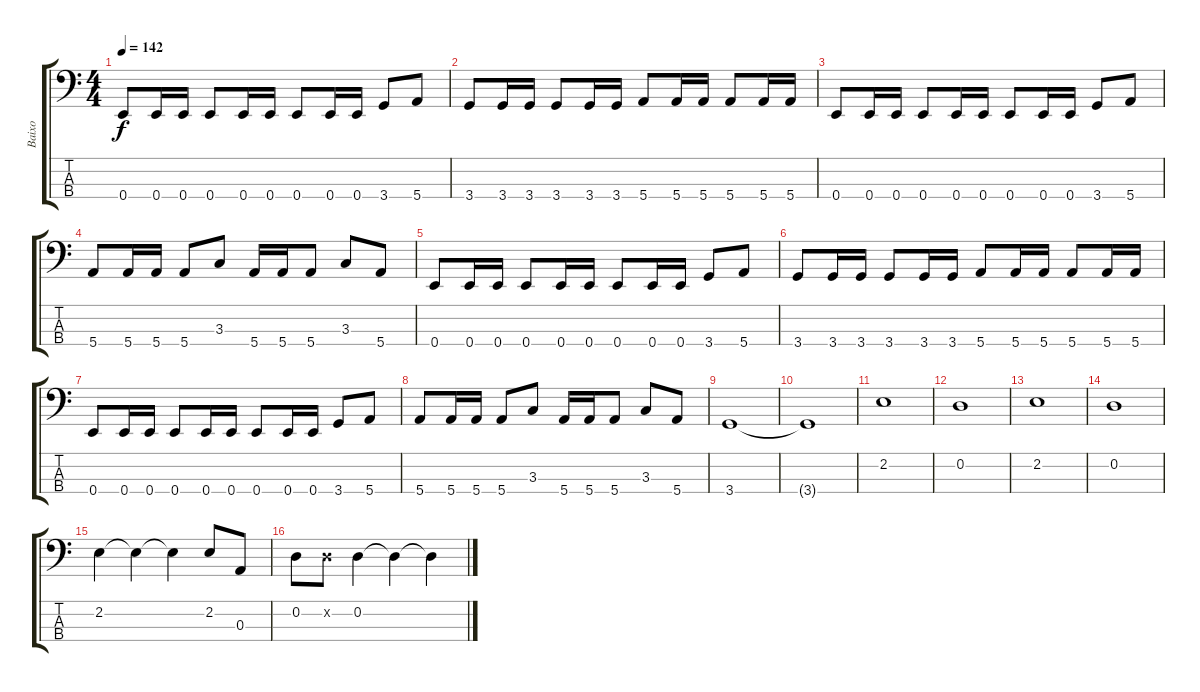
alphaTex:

\track ("Baixo" "Baixo") {instrument electricbasspick}
\staff {score tabs}
\tuning (G2 D2 A1 E1) {hide}
\ts (4 4)
\tempo 142
\clef f4
\ks c
0.4.8{dy f} 0.4.16 0.4.16 0.4.8 0.4.16 0.4.16 0.4.8 0.4.16 0.4.16 3.4.8 5.4.8 |
3.4.8 3.4.16 3.4.16 3.4.8 3.4.16 3.4.16 5.4.8 5.4.16 5.4.16 5.4.8 5.4.16 5.4.16 |
0.4.8 0.4.16 0.4.16 0.4.8 0.4.16 0.4.16 0.4.8 0.4.16 0.4.16 3.4.8 5.4.8 |
5.4.8 5.4.16 5.4.16 5.4.8 3.3.8 5.4.16 5.4.16 5.4.8 3.3.8 5.4.8 |
0.4.8 0.4.16 0.4.16 0.4.8 0.4.16 0.4.16 0.4.8 0.4.16 0.4.16 3.4.8 5.4.8 |
3.4.8 3.4.16 3.4.16 3.4.8 3.4.16 3.4.16 5.4.8 5.4.16 5.4.16 5.4.8 5.4.16 5.4.16 |
0.4.8 0.4.16 0.4.16 0.4.8 0.4.16 0.4.16 0.4.8 0.4.16 0.4.16 3.4.8 5.4.8 |
5.4.8 5.4.16 5.4.16 5.4.8 3.3.8 5.4.16 5.4.16 5.4.8 3.3.8 5.4.8 |
3.4.1 |
3.4{t}.1 |
2.2.1 |
0.2.1 |
2.2.1 |
0.2.1 |
2.2.4 2.2{t}.4 2.2{t}.4 2.2.8 0.3.8 |
0.2.8 0.2{x}.8 0.2.4 0.2{t}.4 0.2{t}.4
